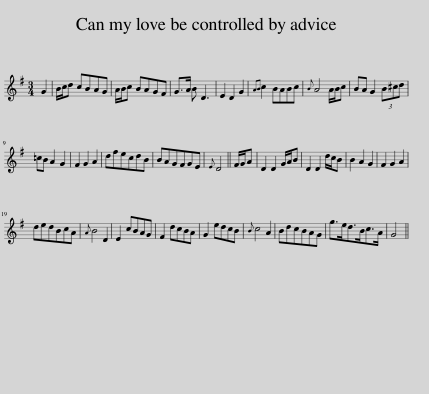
X:1
L:1/8
M:3/4
I:linebreak $
K:G
V:1 treble
V:1
 G2 | B/c/d cBAG | A/B/c BAGF | G>A B D3 | E2 D2 G2 | %5
{AB} c2 BABc |{B} A4 A/B/c | BA G2 (3B^cd |$ =cB A2 G2 | F2 G2 A2 | %10
 dfecdB | BAGFGE |{E} D4 || F/G/A | D2 D2 G/A/B | %15
 D2 D2 d/c/B | B2 A2 G2 | F2 G2 A2 |$ dedBcA |{A} B4 D2 | %20
 E2 cBAG | F2 dcBA | G2 edcB |{B} c4 A2 | BdcBAG | %25
 g>ed>Bc>A | G4 || %27
